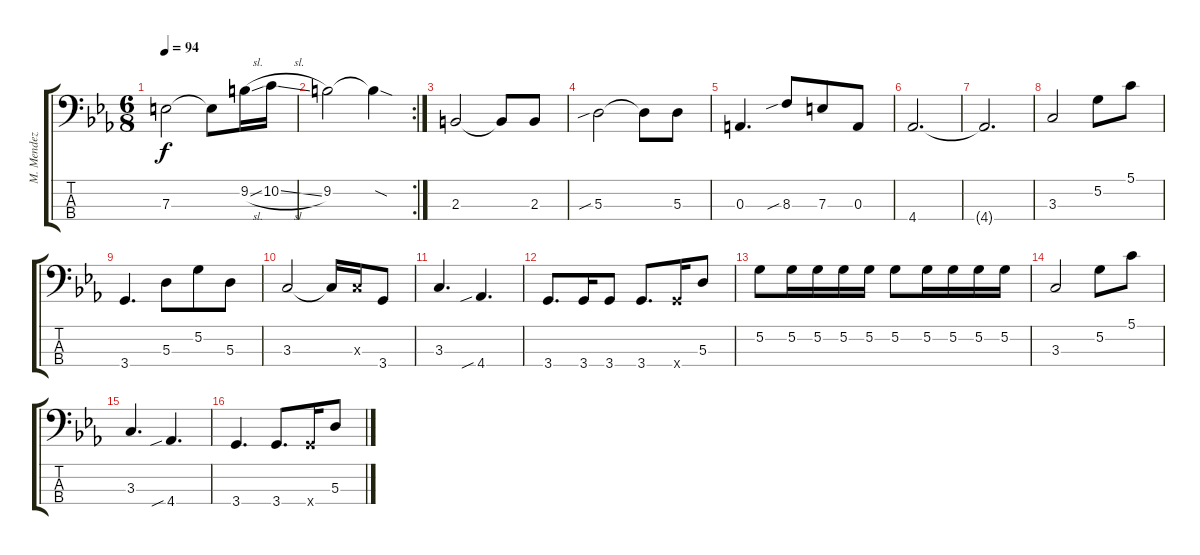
\track ("M. Mendez - El. Bass" "M. Mendez ") {instrument electricbassfinger}
\staff {score tabs}
\tuning (G2 D2 A1 E1) {hide}
\ts (6 8)
\tempo 94
\clef f4
\ks eb
7.3.2{dy f} 7.3{t}.8 9.2{sl}.16 10.2{sl}.16 |
\rc 2
9.2.2 9.2{sod t}.4 |
2.3.2 2.3{t}.8 2.3.8 |
5.3{sib}.2 5.3{t}.8 5.3.8 |
0.3.4{d} 8.3{sib}.8 7.3.8 0.3.8 |
4.4.2{d} |
4.4{t}.2{d} |
3.3.2 5.2.8 5.1.8 |
3.4.4{d} 5.3.8 5.2.8 5.3.8 |
3.3.2 3.3{t}.16 3.3{x}.16 3.4.8 |
3.3.4{d} 4.4{sib}.4{d} |
3.4.8{d} 3.4.16 3.4.8 3.4.8{d} 3.4{x}.16 5.3.8 |
5.2.8 5.2.16 5.2.16 5.2.16 5.2.16 5.2.8 5.2.16 5.2.16 5.2.16 5.2.16 |
3.3.2 5.2.8 5.1.8 |
3.3.4{d} 4.4{sib}.4{d} |
3.4.4{d} 3.4.8{d} 3.4{x}.16 5.3.8
